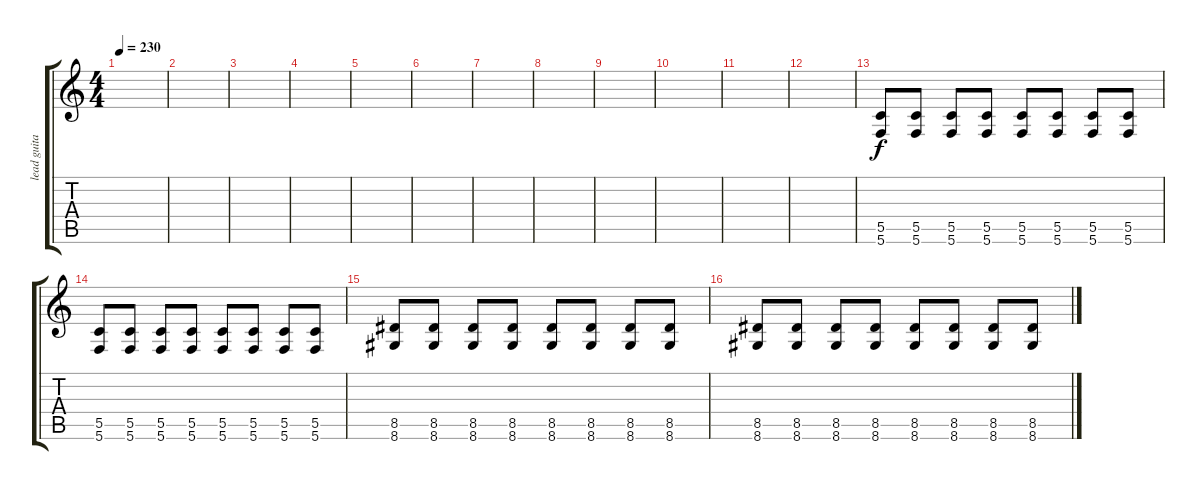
\track ("lead guitar" "lead guita") {instrument distortionguitar}
\staff {score tabs}
\tuning (D4 A3 F3 C3 G2 C2) {hide}
\ts (4 4)
\tempo 230
\clef g2
\ks c
|
|
|
|
|
|
|
|
|
|
|
|
(5.5 5.6).8 (5.5 5.6).8 (5.5 5.6).8 (5.5 5.6).8 (5.5 5.6).8 (5.5 5.6).8 (5.5 5.6).8 (5.5 5.6).8 |
(5.5 5.6).8 (5.5 5.6).8 (5.5 5.6).8 (5.5 5.6).8 (5.5 5.6).8 (5.5 5.6).8 (5.5 5.6).8 (5.5 5.6).8 |
(8.5 8.6).8 (8.5 8.6).8 (8.5 8.6).8 (8.5 8.6).8 (8.5 8.6).8 (8.5 8.6).8 (8.5 8.6).8 (8.5 8.6).8 |
(8.5 8.6).8 (8.5 8.6).8 (8.5 8.6).8 (8.5 8.6).8 (8.5 8.6).8 (8.5 8.6).8 (8.5 8.6).8 (8.5 8.6).8
